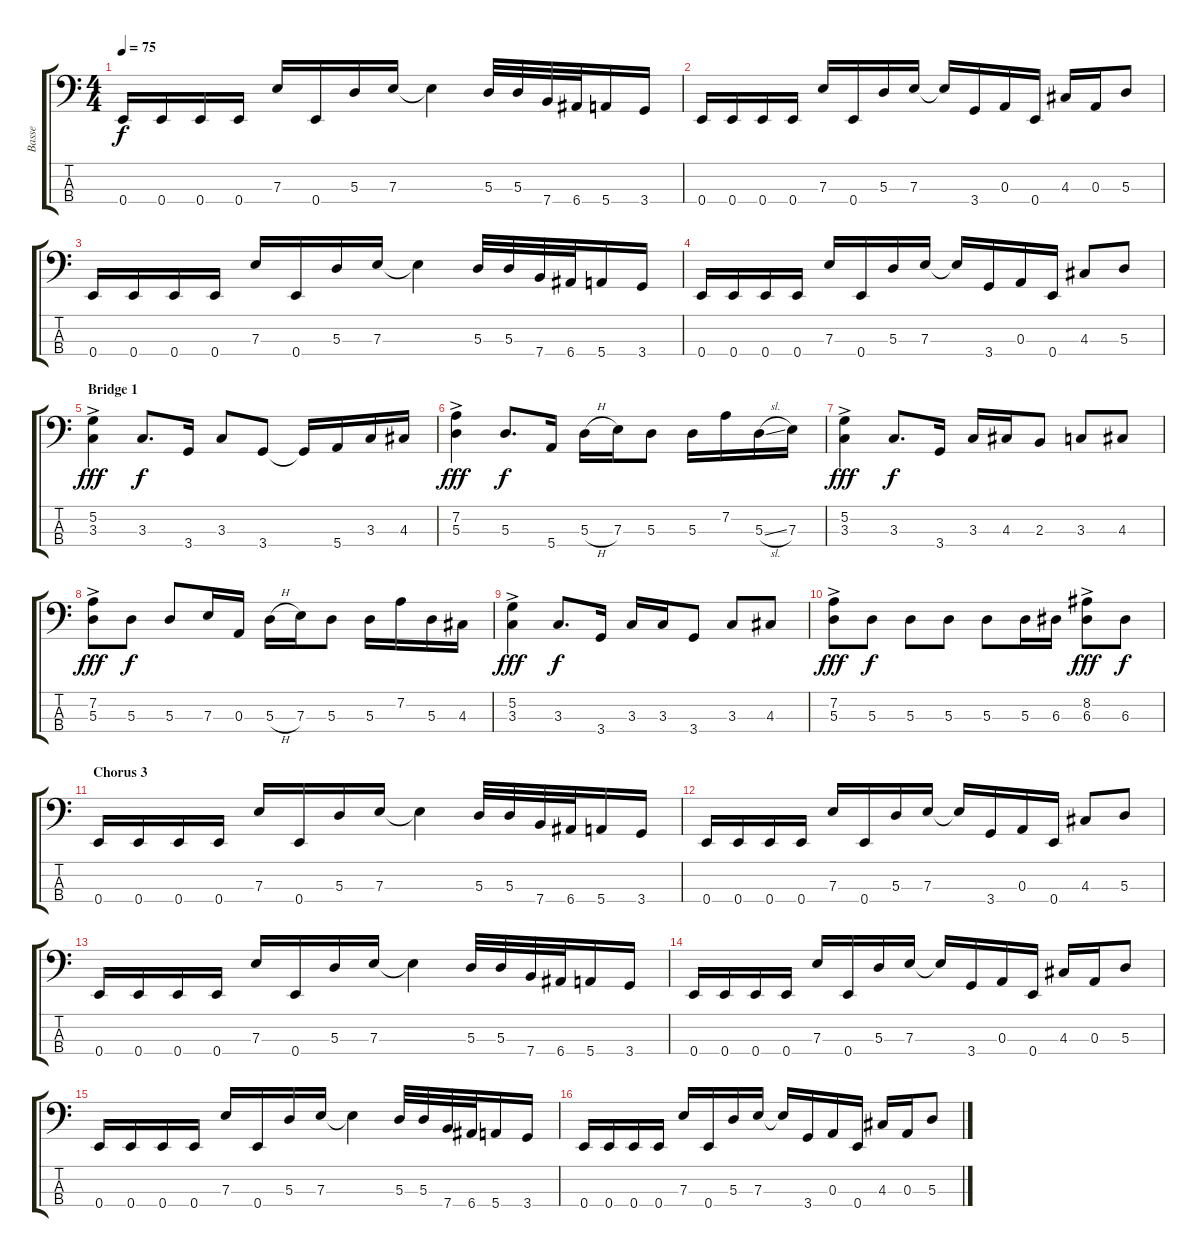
\track ("Basse" "Basse") {instrument electricbassfinger}
\staff {score tabs}
\tuning (G2 D2 A1 E1) {hide}
\ts (4 4)
\tempo 75
\clef f4
\ks c
0.4.16{dy f} 0.4.16 0.4.16 0.4.16 7.3.16 0.4.16 5.3.16 7.3.16 7.3{t}.4 5.3.32 5.3.32 7.4.32 6.4.32 5.4.16 3.4.16 |
0.4.16 0.4.16 0.4.16 0.4.16 7.3.16 0.4.16 5.3.16 7.3.16 7.3{t}.16 3.4.16 0.3.16 0.4.16 4.3.16 0.3.16 5.3.8 |
0.4.16 0.4.16 0.4.16 0.4.16 7.3.16 0.4.16 5.3.16 7.3.16 7.3{t}.4 5.3.32 5.3.32 7.4.32 6.4.32 5.4.16 3.4.16 |
0.4.16 0.4.16 0.4.16 0.4.16 7.3.16 0.4.16 5.3.16 7.3.16 7.3{t}.16 3.4.16 0.3.16 0.4.16 4.3.8 5.3.8 |
\section ("" "Bridge 1")
(5.2{ac} 3.3{ac}).4{dy fff} 3.3.8{d dy f} 3.4.16 3.3.8 3.4.8 3.4{t}.16 5.4.16 3.3.16 4.3.16 |
(7.2{ac} 5.3{ac}).4{dy fff} 5.3.8{d dy f} 5.4.16 5.3{h}.16 7.3.16 5.3.8 5.3.16 7.2.16 5.3{sl}.16 7.3.16 |
(5.2{ac} 3.3{ac}).4{dy fff} 3.3.8{d dy f} 3.4.16 3.3.16 4.3.16 2.3.8 3.3.8 4.3.8 |
(7.2{ac} 5.3{ac}).8{dy fff} 5.3.8{dy f} 5.3.8 7.3.16 0.3.16 5.3{h}.16 7.3.16 5.3.8 5.3.16 7.2.16 5.3.16 4.3.16 |
(5.2{ac} 3.3{ac}).4{dy fff} 3.3.8{d dy f} 3.4.16 3.3.16 3.3.16 3.4.8 3.3.8 4.3.8 |
(7.2{ac} 5.3{ac}).8{dy fff} 5.3.8{dy f} 5.3.8 5.3.8 5.3.8 5.3.16 6.3.16 (8.2{ac} 6.3{ac}).8{dy fff} 6.3.8{dy f} |
\section ("" "Chorus 3")
0.4.16 0.4.16 0.4.16 0.4.16 7.3.16 0.4.16 5.3.16 7.3.16 7.3{t}.4 5.3.32 5.3.32 7.4.32 6.4.32 5.4.16 3.4.16 |
0.4.16 0.4.16 0.4.16 0.4.16 7.3.16 0.4.16 5.3.16 7.3.16 7.3{t}.16 3.4.16 0.3.16 0.4.16 4.3.8 5.3.8 |
0.4.16 0.4.16 0.4.16 0.4.16 7.3.16 0.4.16 5.3.16 7.3.16 7.3{t}.4 5.3.32 5.3.32 7.4.32 6.4.32 5.4.16 3.4.16 |
0.4.16 0.4.16 0.4.16 0.4.16 7.3.16 0.4.16 5.3.16 7.3.16 7.3{t}.16 3.4.16 0.3.16 0.4.16 4.3.16 0.3.16 5.3.8 |
0.4.16 0.4.16 0.4.16 0.4.16 7.3.16 0.4.16 5.3.16 7.3.16 7.3{t}.4 5.3.32 5.3.32 7.4.32 6.4.32 5.4.16 3.4.16 |
0.4.16 0.4.16 0.4.16 0.4.16 7.3.16 0.4.16 5.3.16 7.3.16 7.3{t}.16 3.4.16 0.3.16 0.4.16 4.3.16 0.3.16 5.3.8
